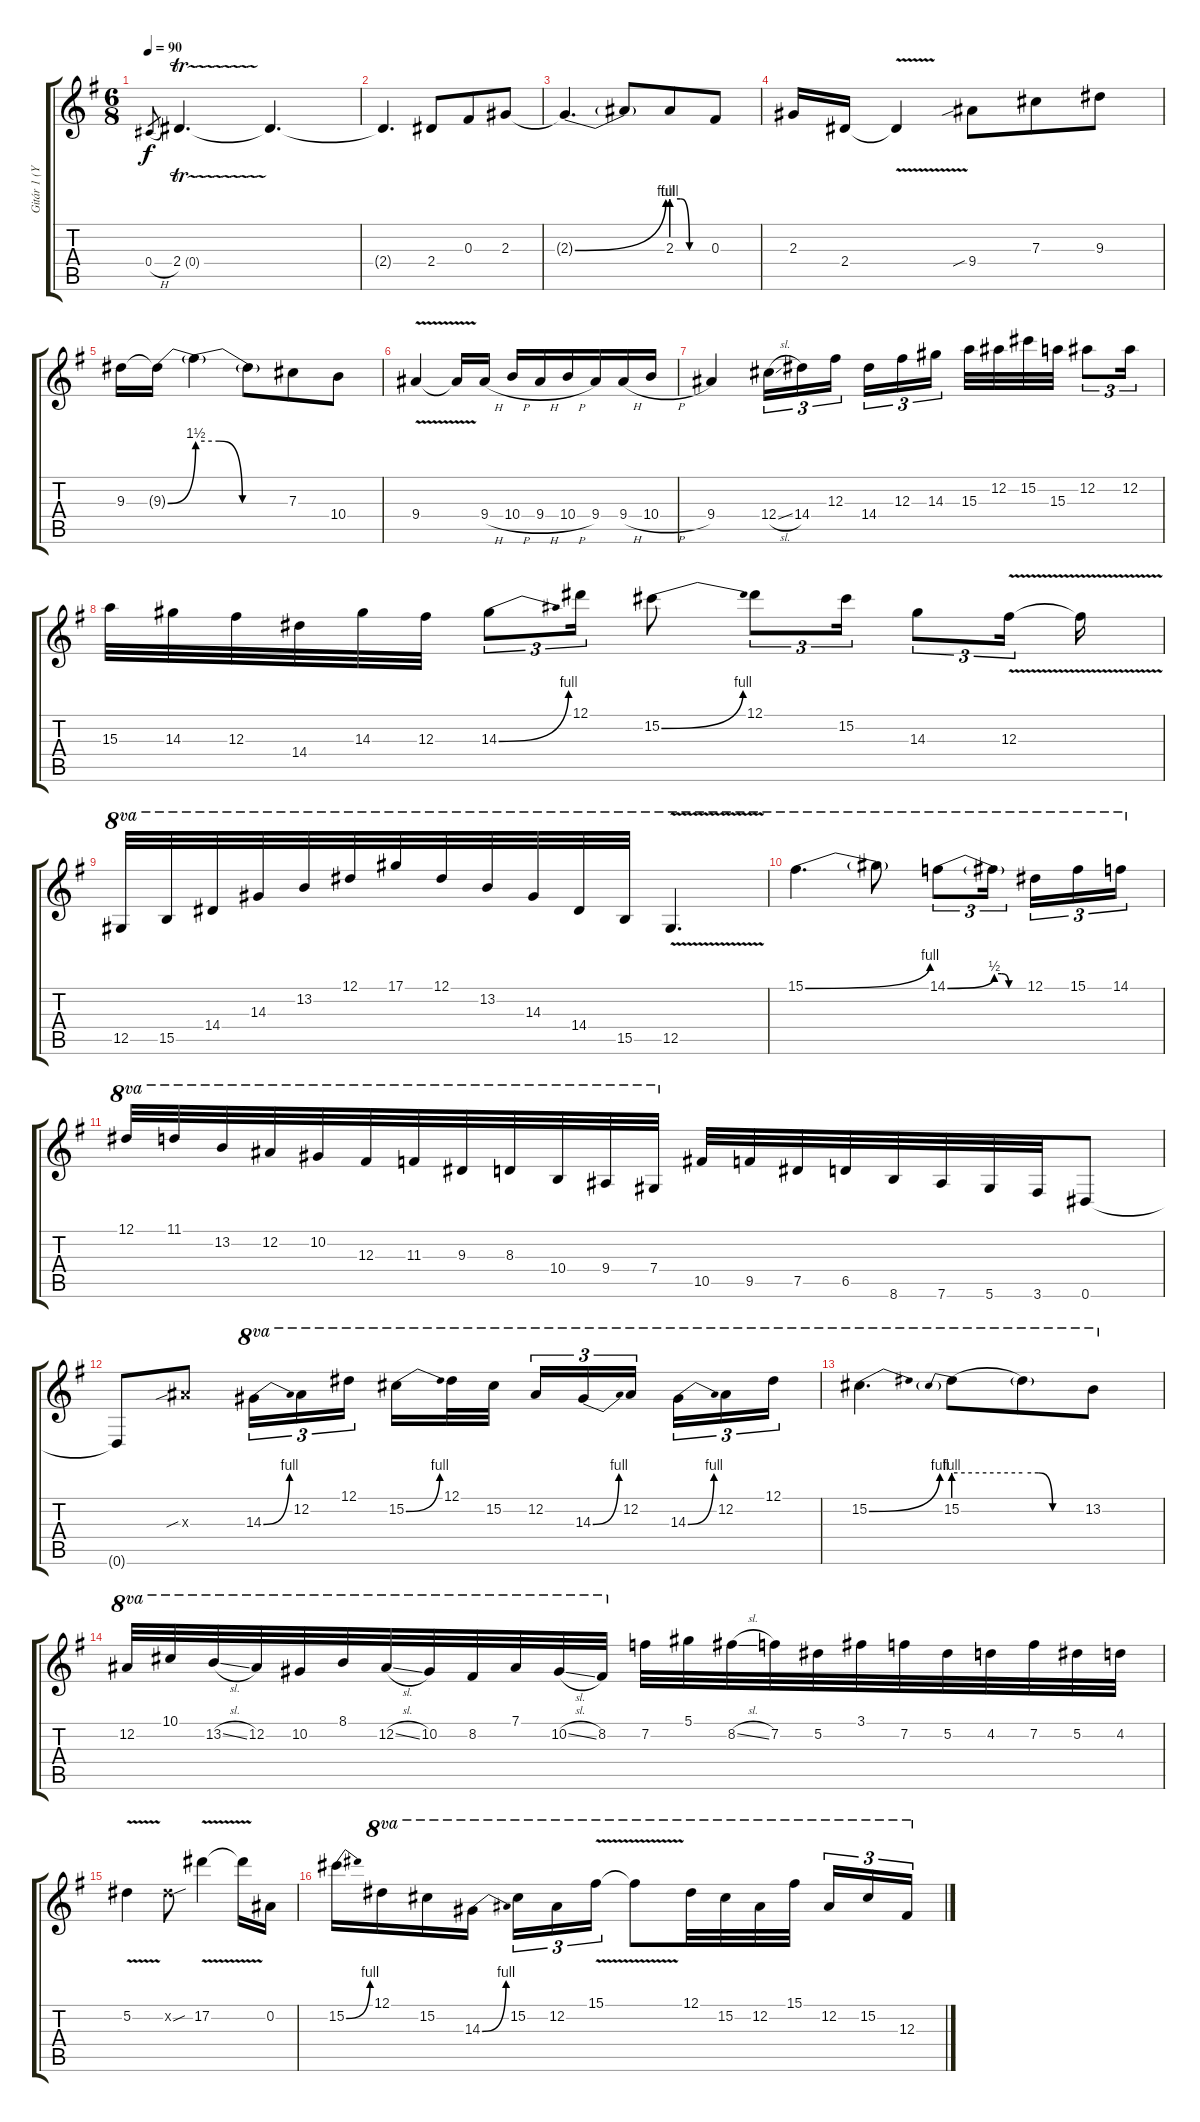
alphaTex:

\track ("Gitár 1 (Yngwie Malmsteen)" "Gitár 1 (Y") {instrument distortionguitar}
\staff {score tabs}
\tuning (Eb4 Bb3 Gb3 Db3 Ab2 Eb2) {hide}
\ts (6 8)
\tempo 90
\clef g2
\ks g
0.4{h}.8{gr dy f instrument distortionguitar} 2.4{tr (0 32)}.4{d} 2.4{t}.4{d} |
2.4{t}.4{d} 2.4.8 0.3.8 2.3.8 |
2.3{be (bend 0 0 60 4) t}.4{d} 2.3{t}.8 2.3{be (custom 0 4 15 4 30 0 60 0)}.8 0.3.8 |
2.3.16 2.4.16 2.4{v t}.4 9.4{sib}.8 7.3.8 9.3.8 |
9.3.16 9.3{be (bend 0 0 60 6) t}.16 9.3{be (custom 0 6 15 6 30 0 60 0) t}.4 9.3{t}.8 7.3.8 10.4.8 |
9.4{v}.4 9.4{t}.16 9.4{h}.16 10.4{h}.16 9.4{h}.16 10.4{h}.16 9.4.16 9.4{h}.16 10.4{h}.16 |
9.4.4 12.4{sl}.16{tu (3 2)} 14.4.16{tu (3 2)} 12.3.16{tu (3 2)} 14.4.16{tu (3 2)} 12.3.16{tu (3 2)} 14.3.16{tu (3 2) beam splitsecondary} 15.3.32 12.2.32 15.2.32 15.3.32 12.2.8{tu (3 2)} 12.2.16{tu (3 2)} |
15.3.32 14.3.32 12.3.32 14.4.32 14.3.32 12.3.32 14.3{be (bend 0 0 60 4)}.8{tu (3 2)} 12.1.16{tu (3 2)} 15.2{be (bend 0 0 60 4)}.8 12.1.8{tu (3 2)} 15.2.16{tu (3 2)} 14.3.8{tu (3 2)} 12.3{v}.16{tu (3 2)} 12.3{t}.16 |
12.5.32{ot 8va} 15.5.32{ot 8va} 14.4.32{ot 8va} 14.3.32{ot 8va} 13.2.32{ot 8va} 12.1.32{ot 8va} 17.1.32{ot 8va} 12.1.32{ot 8va} 13.2.32{ot 8va} 14.3.32{ot 8va} 14.4.32{ot 8va} 15.5.32{ot 8va} 12.5{v}.4{d ot 8va} |
15.1{be (bend 0 0 60 4)}.4{d ot 8va} 15.1{t}.8{ot 8va} 14.1{be (bend 0 0 60 2)}.8{tu (3 2) ot 8va} 14.1{be (custom 0 2 15 2 30 0 60 0) t}.16{tu (3 2) ot 8va beam splitsecondary} 12.1.16{tu (3 2) ot 8va} 15.1.16{tu (3 2) ot 8va} 14.1.16{tu (3 2) ot 8va} |
12.1.32{ot 8va} 11.1.32{ot 8va} 13.2.32{ot 8va} 12.2.32{ot 8va} 10.2.32{ot 8va} 12.3.32{ot 8va} 11.3.32{ot 8va} 9.3.32{ot 8va} 8.3.32{ot 8va} 10.4.32{ot 8va} 9.4.32{ot 8va} 7.4.32{ot 8va} 10.5.32 9.5.32 7.5.32 6.5.32 8.6.32 7.6.32 5.6.32 3.6.32 0.6.8 |
0.6{t}.8 4.3{sib x}.8 14.3{be (bend 0 0 60 4)}.16{tu (3 2) ot 8va} 12.2.16{tu (3 2) ot 8va} 12.1.16{tu (3 2) ot 8va} 15.2{be (bend 0 0 60 4)}.16{ot 8va} 12.1.32{ot 8va} 15.2.32{ot 8va beam splitsecondary} 12.2.16{tu (3 2) ot 8va} 14.3{be (bend 0 0 60 4)}.16{tu (3 2) ot 8va} 12.2.16{tu (3 2) ot 8va beam splitsecondary} 14.3{be (bend 0 0 60 4)}.16{tu (3 2) ot 8va} 12.2.16{tu (3 2) ot 8va} 12.1.16{tu (3 2) ot 8va} |
15.2{be (bend 0 0 60 4)}.4{d ot 8va} 15.2{be (prebend 0 4 60 4)}.8{ot 8va} 15.2{be (custom 0 4 15 4 30 0 60 0) t}.8{ot 8va} 13.2.8{ot 8va} |
12.2.32{ot 8va} 10.1.32{ot 8va} 13.2{sl}.32{ot 8va} 12.2.32{ot 8va} 10.2.32{ot 8va} 8.1.32{ot 8va} 12.2{sl}.32{ot 8va} 10.2.32{ot 8va} 8.2.32{ot 8va} 7.1.32{ot 8va} 10.2{sl}.32{ot 8va} 8.2.32{ot 8va} 7.2.32 5.1.32 8.2{sl}.32 7.2.32 5.2.32 3.1.32 7.2.32 5.2.32 4.2.32 7.2.32 5.2.32 4.2.32 |
5.2{v}.4 5.2{sou x}.8 17.2{v}.4 17.2{t}.16 0.2.16 |
15.2{be (bend 0 0 60 4)}.16 12.1.16{ot 8va} 15.2.16{ot 8va} 14.3{be (bend 0 0 60 4)}.16{ot 8va beam splitsecondary} 15.2.16{tu (3 2) ot 8va} 12.2.16{tu (3 2) ot 8va} 15.1{v}.16{tu (3 2) ot 8va} 15.1{t}.8{ot 8va} 12.1.32{ot 8va} 15.2.32{ot 8va} 12.2.32{ot 8va} 15.1.32{ot 8va beam splitsecondary} 12.2.16{tu (3 2) ot 8va} 15.2.16{tu (3 2) ot 8va} 12.3.16{tu (3 2) ot 8va}
